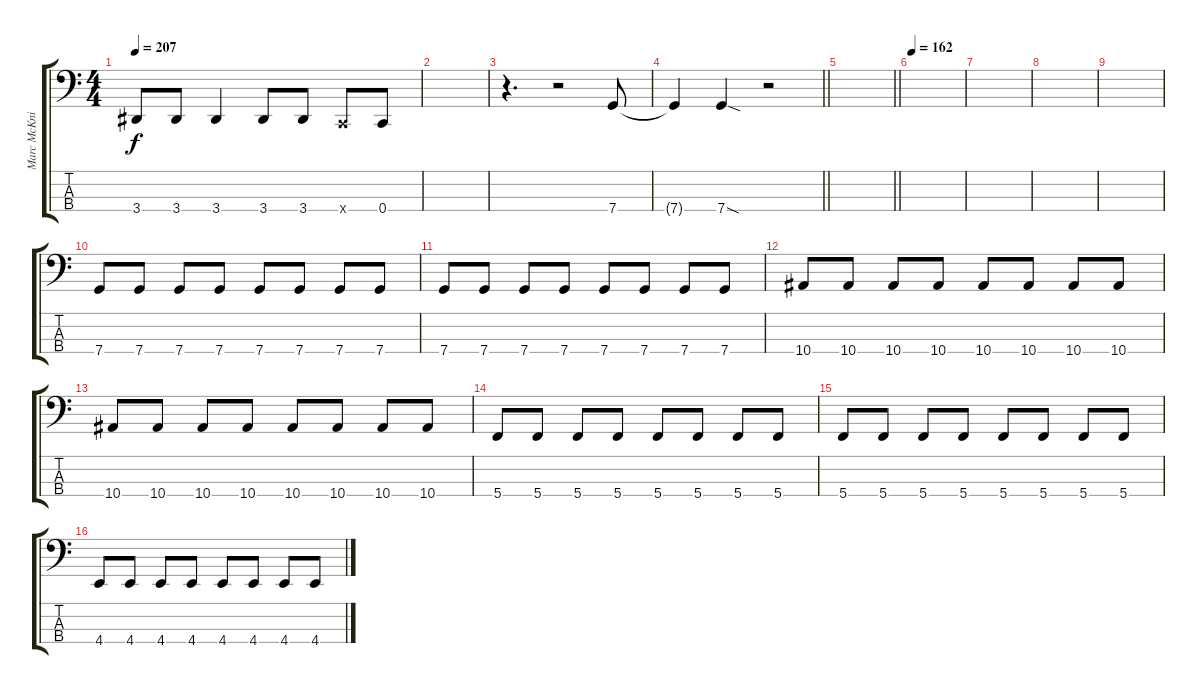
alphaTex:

\track ("Marc McKnight" "Marc McKni") {instrument electricbasspick}
\staff {score tabs}
\tuning (F2 C2 G1 C1) {hide}
\ts (4 4)
\tempo 207
\clef f4
\ks c
3.4{t}.8{dy f} 3.4.8 3.4.4 3.4.8 3.4.8 0.4{x}.8 0.4.8 |
|
r.4{d} r.2 7.4.8 |
\barLineRight lightlight
7.4{t}.4 7.4{sod}.4 r.2 |
\barLineRight lightlight
|
\tempo 162
|
|
|
|
7.4.8 7.4.8 7.4.8 7.4.8 7.4.8 7.4.8 7.4.8 7.4.8 |
7.4.8 7.4.8 7.4.8 7.4.8 7.4.8 7.4.8 7.4.8 7.4.8 |
10.4.8 10.4.8 10.4.8 10.4.8 10.4.8 10.4.8 10.4.8 10.4.8 |
10.4.8{volume 11 instrument electricbasspick} 10.4.8 10.4.8 10.4.8 10.4.8 10.4.8 10.4.8 10.4.8 |
5.4.8 5.4.8 5.4.8 5.4.8 5.4.8 5.4.8 5.4.8 5.4.8 |
5.4.8 5.4.8 5.4.8 5.4.8 5.4.8 5.4.8 5.4.8 5.4.8 |
4.4.8 4.4.8 4.4.8 4.4.8 4.4.8 4.4.8 4.4.8 4.4.8
